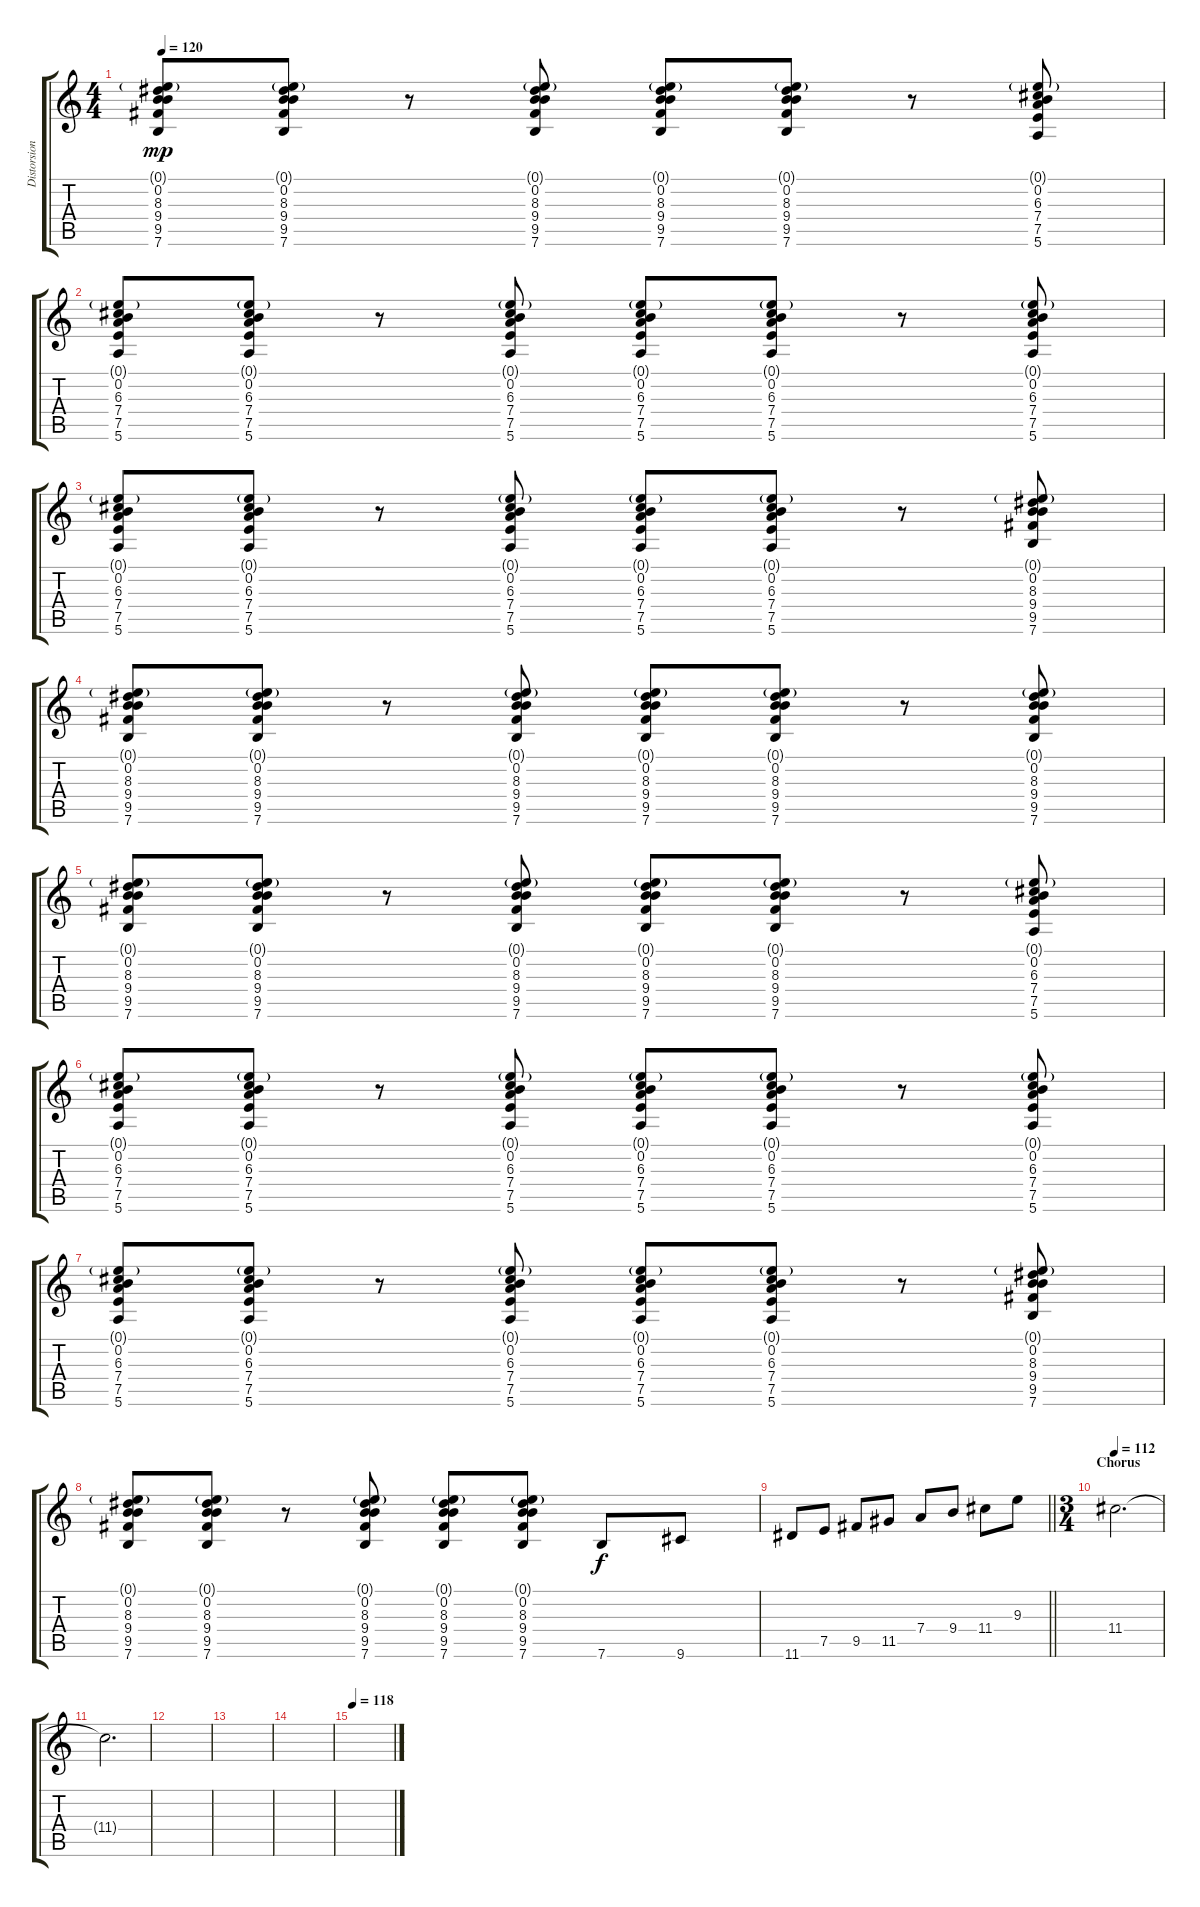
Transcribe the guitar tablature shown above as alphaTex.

\track ("Distorsion Guitar" "Distorsion") {instrument overdrivenguitar}
\staff {score tabs}
\tuning (E4 B3 G3 D3 A2 E2) {hide}
\ts (4 4)
\tempo 120
\clef g2
\ks c
(0.1{g} 0.2 8.3 9.4 9.5 7.6).8{dy mp} (0.1{g} 0.2 8.3 9.4 9.5 7.6).8 r.8 (0.1{g} 0.2 8.3 9.4 9.5 7.6).8 (0.1{g} 0.2 8.3 9.4 9.5 7.6).8 (0.1{g} 0.2 8.3 9.4 9.5 7.6).8 r.8 (0.1{g} 0.2 6.3 7.4 7.5 5.6).8 |
(0.1{g} 0.2 6.3 7.4 7.5 5.6).8 (0.1{g} 0.2 6.3 7.4 7.5 5.6).8 r.8 (0.1{g} 0.2 6.3 7.4 7.5 5.6).8 (0.1{g} 0.2 6.3 7.4 7.5 5.6).8 (0.1{g} 0.2 6.3 7.4 7.5 5.6).8 r.8 (0.1{g} 0.2 6.3 7.4 7.5 5.6).8 |
(0.1{g} 0.2 6.3 7.4 7.5 5.6).8 (0.1{g} 0.2 6.3 7.4 7.5 5.6).8 r.8 (0.1{g} 0.2 6.3 7.4 7.5 5.6).8 (0.1{g} 0.2 6.3 7.4 7.5 5.6).8 (0.1{g} 0.2 6.3 7.4 7.5 5.6).8 r.8 (0.1{g} 0.2 8.3 9.4 9.5 7.6).8 |
(0.1{g} 0.2 8.3 9.4 9.5 7.6).8 (0.1{g} 0.2 8.3 9.4 9.5 7.6).8 r.8 (0.1{g} 0.2 8.3 9.4 9.5 7.6).8 (0.1{g} 0.2 8.3 9.4 9.5 7.6).8 (0.1{g} 0.2 8.3 9.4 9.5 7.6).8 r.8 (0.1{g} 0.2 8.3 9.4 9.5 7.6).8 |
(0.1{g} 0.2 8.3 9.4 9.5 7.6).8 (0.1{g} 0.2 8.3 9.4 9.5 7.6).8 r.8 (0.1{g} 0.2 8.3 9.4 9.5 7.6).8 (0.1{g} 0.2 8.3 9.4 9.5 7.6).8 (0.1{g} 0.2 8.3 9.4 9.5 7.6).8 r.8 (0.1{g} 0.2 6.3 7.4 7.5 5.6).8 |
(0.1{g} 0.2 6.3 7.4 7.5 5.6).8 (0.1{g} 0.2 6.3 7.4 7.5 5.6).8 r.8 (0.1{g} 0.2 6.3 7.4 7.5 5.6).8 (0.1{g} 0.2 6.3 7.4 7.5 5.6).8 (0.1{g} 0.2 6.3 7.4 7.5 5.6).8 r.8 (0.1{g} 0.2 6.3 7.4 7.5 5.6).8 |
(0.1{g} 0.2 6.3 7.4 7.5 5.6).8 (0.1{g} 0.2 6.3 7.4 7.5 5.6).8 r.8 (0.1{g} 0.2 6.3 7.4 7.5 5.6).8 (0.1{g} 0.2 6.3 7.4 7.5 5.6).8 (0.1{g} 0.2 6.3 7.4 7.5 5.6).8 r.8 (0.1{g} 0.2 8.3 9.4 9.5 7.6).8 |
(0.1{g} 0.2 8.3 9.4 9.5 7.6).8 (0.1{g} 0.2 8.3 9.4 9.5 7.6).8 r.8 (0.1{g} 0.2 8.3 9.4 9.5 7.6).8 (0.1{g} 0.2 8.3 9.4 9.5 7.6).8 (0.1{g} 0.2 8.3 9.4 9.5 7.6).8 7.6.8{dy f} 9.6.8 |
\barLineRight lightlight
11.6.8 7.5.8 9.5.8 11.5.8 7.4.8 9.4.8 11.4.8 9.3.8 |
\ts (3 4)
\section ("" "Chorus")
\tempo 112
11.4.2{d} |
11.4{t}.2{d} |
|
|
|
\tempo 118
